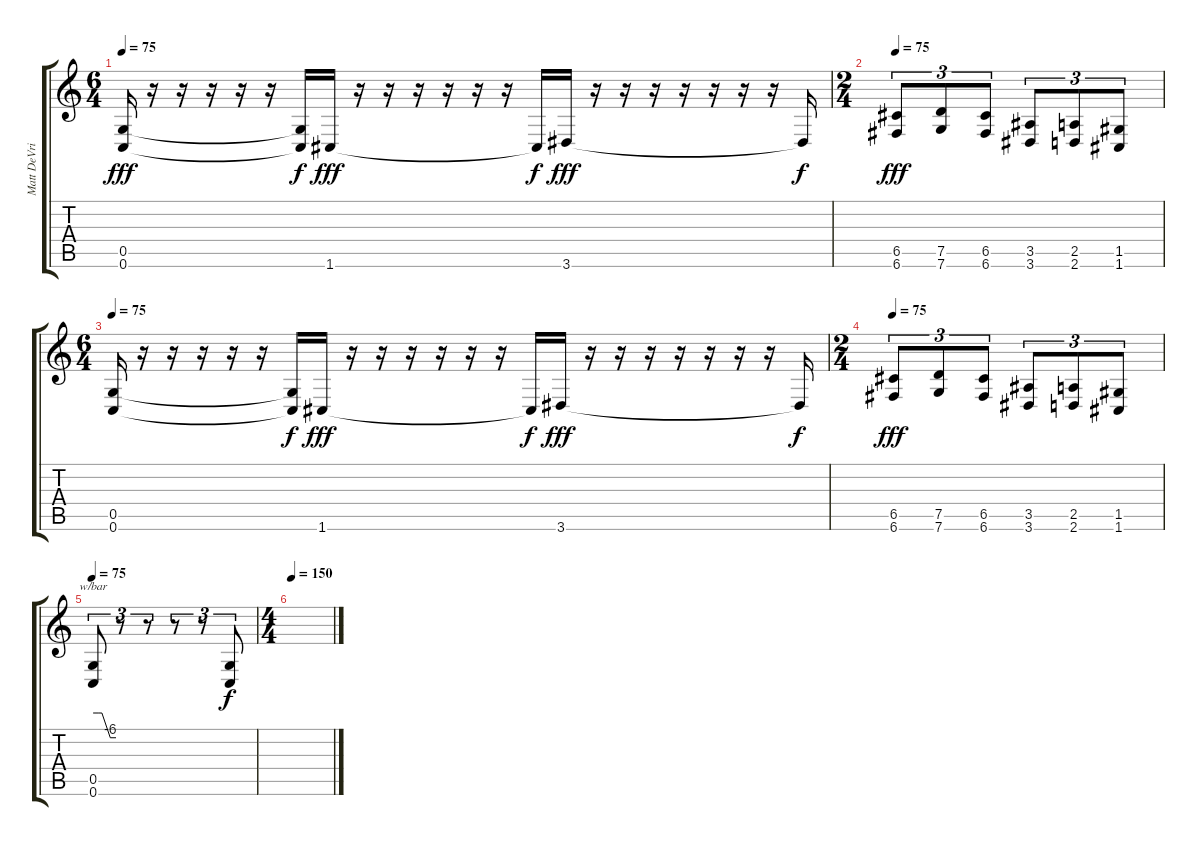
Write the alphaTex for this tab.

\track ("Matt DeVries" "Matt DeVri") {instrument distortionguitar}
\staff {score tabs}
\tuning (D4 A3 F3 C3 G2 C2) {hide}
\ts (6 4)
\tempo 75
\clef g2
\ks c
(0.5 0.6).16{dy fff} r.16 r.16 r.16 r.16 r.16 (0.5{t} 0.6{t}).16{dy f} 1.6.16{dy fff} r.16 r.16 r.16 r.16 r.16 r.16 1.6{t}.16{dy f} 3.6.16{dy fff} r.16 r.16 r.16 r.16 r.16 r.16 r.16 3.6{t}.16{dy f} |
\ts (2 4)
\tempo 75
(6.5 6.6).8{tu (3 2) dy fff} (7.5 7.6).8{tu (3 2)} (6.5 6.6).8{tu (3 2)} (3.5 3.6).8{tu (3 2)} (2.5 2.6).8{tu (3 2)} (1.5 1.6).8{tu (3 2)} |
\ts (6 4)
\tempo 75
(0.5 0.6).16 r.16 r.16 r.16 r.16 r.16 (0.5{t} 0.6{t}).16{dy f} 1.6.16{dy fff} r.16 r.16 r.16 r.16 r.16 r.16 1.6{t}.16{dy f} 3.6.16{dy fff} r.16 r.16 r.16 r.16 r.16 r.16 r.16 3.6{t}.16{dy f} |
\ts (2 4)
\tempo 75
(6.5 6.6).8{tu (3 2) dy fff} (7.5 7.6).8{tu (3 2)} (6.5 6.6).8{tu (3 2)} (3.5 3.6).8{tu (3 2)} (2.5 2.6).8{tu (3 2)} (1.5 1.6).8{tu (3 2)} |
\tempo 75
(0.5 0.6).8{tu (3 2) tbe (custom default 0 0 15 0 23 0 45 -24 60 -24)} r.8{tu (3 2)} r.8{tu (3 2)} r.8{tu (3 2)} r.8{tu (3 2)} (0.5{t} 0.6{t}).8{tu (3 2) dy f} |
\ts (4 4)
\tempo 150
